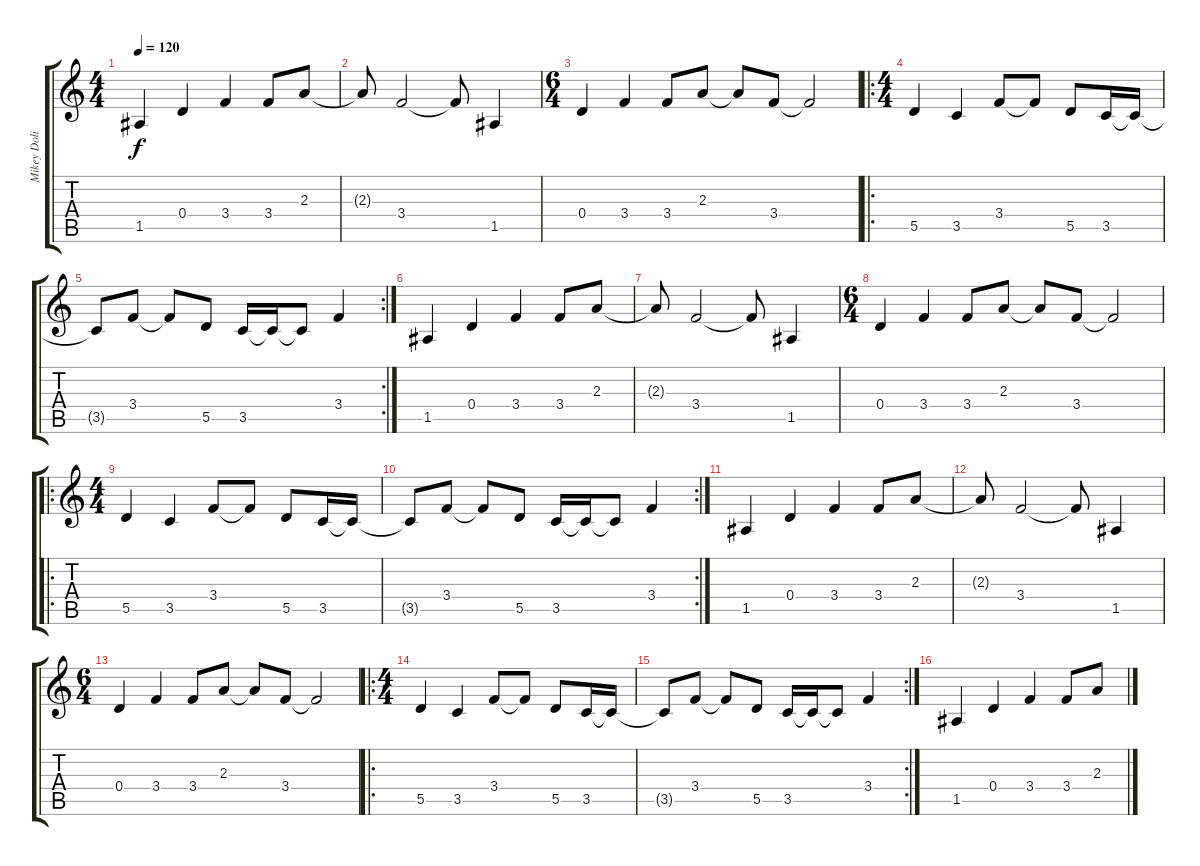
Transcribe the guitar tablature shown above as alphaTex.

\track ("Mikey Doling (clean)" "Mikey Doli") {instrument acousticguitarnylon}
\staff {score tabs}
\tuning (E4 B3 G3 D3 A2 D2) {hide}
\ts (4 4)
\tempo 120
\clef g2
\ks c
1.5.4{dy f} 0.4.4 3.4.4 3.4.8 2.3.8 |
2.3{t}.8 3.4.2 3.4{t}.8 1.5.4 |
\ts (6 4)
0.4.4 3.4.4 3.4.8 2.3.8 2.3{t}.8 3.4.8 3.4{t}.2 |
\ro
\ts (4 4)
5.5.4 3.5.4 3.4.8 3.4{t}.8 5.5.8 3.5.16 3.5{t}.16 |
\rc 2
3.5{t}.8 3.4.8 3.4{t}.8 5.5.8 3.5.16 3.5{t}.16 3.5{t}.8 3.4.4 |
1.5.4 0.4.4 3.4.4 3.4.8 2.3.8 |
2.3{t}.8 3.4.2 3.4{t}.8 1.5.4 |
\ts (6 4)
0.4.4 3.4.4 3.4.8 2.3.8 2.3{t}.8 3.4.8 3.4{t}.2 |
\ro
\ts (4 4)
5.5.4 3.5.4 3.4.8 3.4{t}.8 5.5.8 3.5.16 3.5{t}.16 |
\rc 2
3.5{t}.8 3.4.8 3.4{t}.8 5.5.8 3.5.16 3.5{t}.16 3.5{t}.8 3.4.4 |
1.5.4 0.4.4 3.4.4 3.4.8 2.3.8 |
2.3{t}.8 3.4.2 3.4{t}.8 1.5.4 |
\ts (6 4)
0.4.4 3.4.4 3.4.8 2.3.8 2.3{t}.8 3.4.8 3.4{t}.2 |
\ro
\ts (4 4)
5.5.4 3.5.4 3.4.8 3.4{t}.8 5.5.8 3.5.16 3.5{t}.16 |
\rc 2
3.5{t}.8 3.4.8 3.4{t}.8 5.5.8 3.5.16 3.5{t}.16 3.5{t}.8 3.4.4 |
1.5.4 0.4.4 3.4.4 3.4.8 2.3.8
